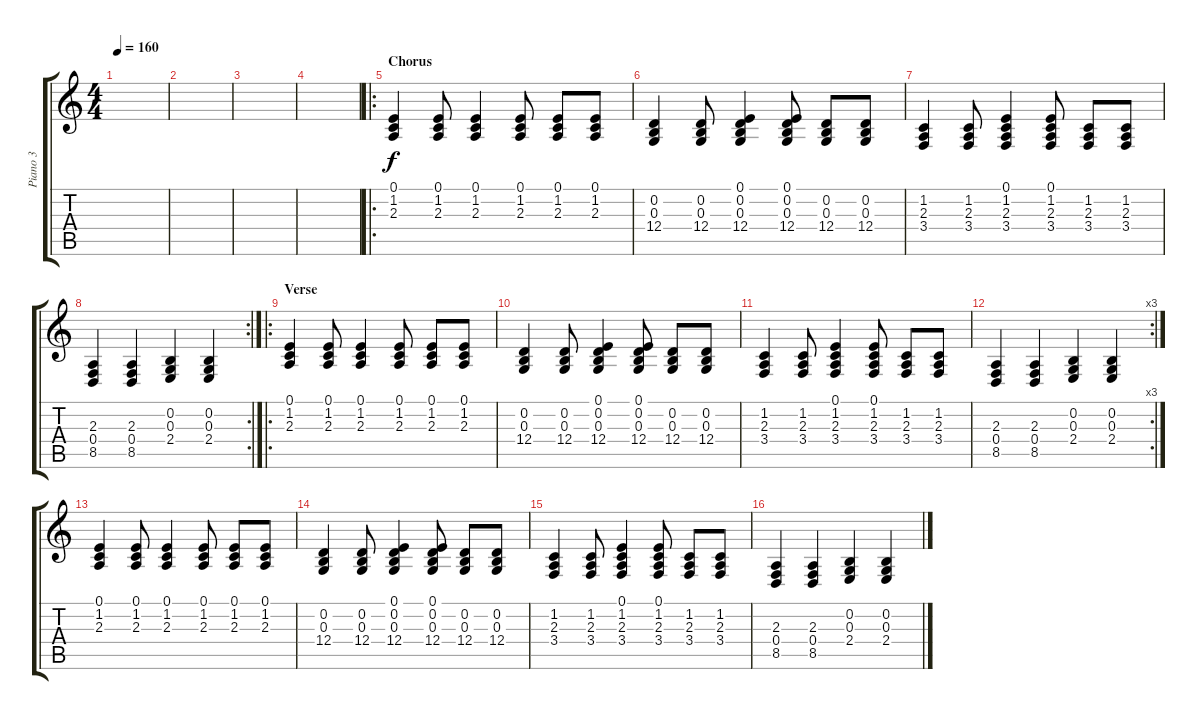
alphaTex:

\track ("Piano 3" "Piano 3") {instrument acousticgrandpiano}
\staff {score tabs}
\tuning (E4 B3 G3 D3 A2 E2) {hide}
\ts (4 4)
\tempo 160
\clef g2
\ks c
|
|
|
|
\ro
\section ("" "Chorus")
(0.1 1.2 2.3).4 (0.1 1.2 2.3).8 (0.1 1.2 2.3).4 (0.1 1.2 2.3).8 (0.1 1.2 2.3).8 (0.1 1.2 2.3).8 |
(0.2 0.3 12.4).4 (0.2 0.3 12.4).8 (0.1 0.2 0.3 12.4).4 (0.1 0.2 0.3 12.4).8 (0.2 0.3 12.4).8 (0.2 0.3 12.4).8 |
(1.2 2.3 3.4).4 (1.2 2.3 3.4).8 (0.1 1.2 2.3 3.4).4 (0.1 1.2 2.3 3.4).8 (1.2 2.3 3.4).8 (1.2 2.3 3.4).8 |
\rc 2
(2.3 0.4 8.5).4 (2.3 0.4 8.5).4 (0.2 0.3 2.4).4 (0.2 0.3 2.4).4 |
\ro
\section ("" "Verse")
(0.1 1.2 2.3).4 (0.1 1.2 2.3).8 (0.1 1.2 2.3).4 (0.1 1.2 2.3).8 (0.1 1.2 2.3).8 (0.1 1.2 2.3).8 |
(0.2 0.3 12.4).4 (0.2 0.3 12.4).8 (0.1 0.2 0.3 12.4).4 (0.1 0.2 0.3 12.4).8 (0.2 0.3 12.4).8 (0.2 0.3 12.4).8 |
(1.2 2.3 3.4).4 (1.2 2.3 3.4).8 (0.1 1.2 2.3 3.4).4 (0.1 1.2 2.3 3.4).8 (1.2 2.3 3.4).8 (1.2 2.3 3.4).8 |
\rc 3
(2.3 0.4 8.5).4 (2.3 0.4 8.5).4 (0.2 0.3 2.4).4 (0.2 0.3 2.4).4 |
(0.1 1.2 2.3).4 (0.1 1.2 2.3).8 (0.1 1.2 2.3).4 (0.1 1.2 2.3).8 (0.1 1.2 2.3).8 (0.1 1.2 2.3).8 |
(0.2 0.3 12.4).4 (0.2 0.3 12.4).8 (0.1 0.2 0.3 12.4).4 (0.1 0.2 0.3 12.4).8 (0.2 0.3 12.4).8 (0.2 0.3 12.4).8 |
(1.2 2.3 3.4).4 (1.2 2.3 3.4).8 (0.1 1.2 2.3 3.4).4 (0.1 1.2 2.3 3.4).8 (1.2 2.3 3.4).8 (1.2 2.3 3.4).8 |
(2.3 0.4 8.5).4 (2.3 0.4 8.5).4 (0.2 0.3 2.4).4 (0.2 0.3 2.4).4
